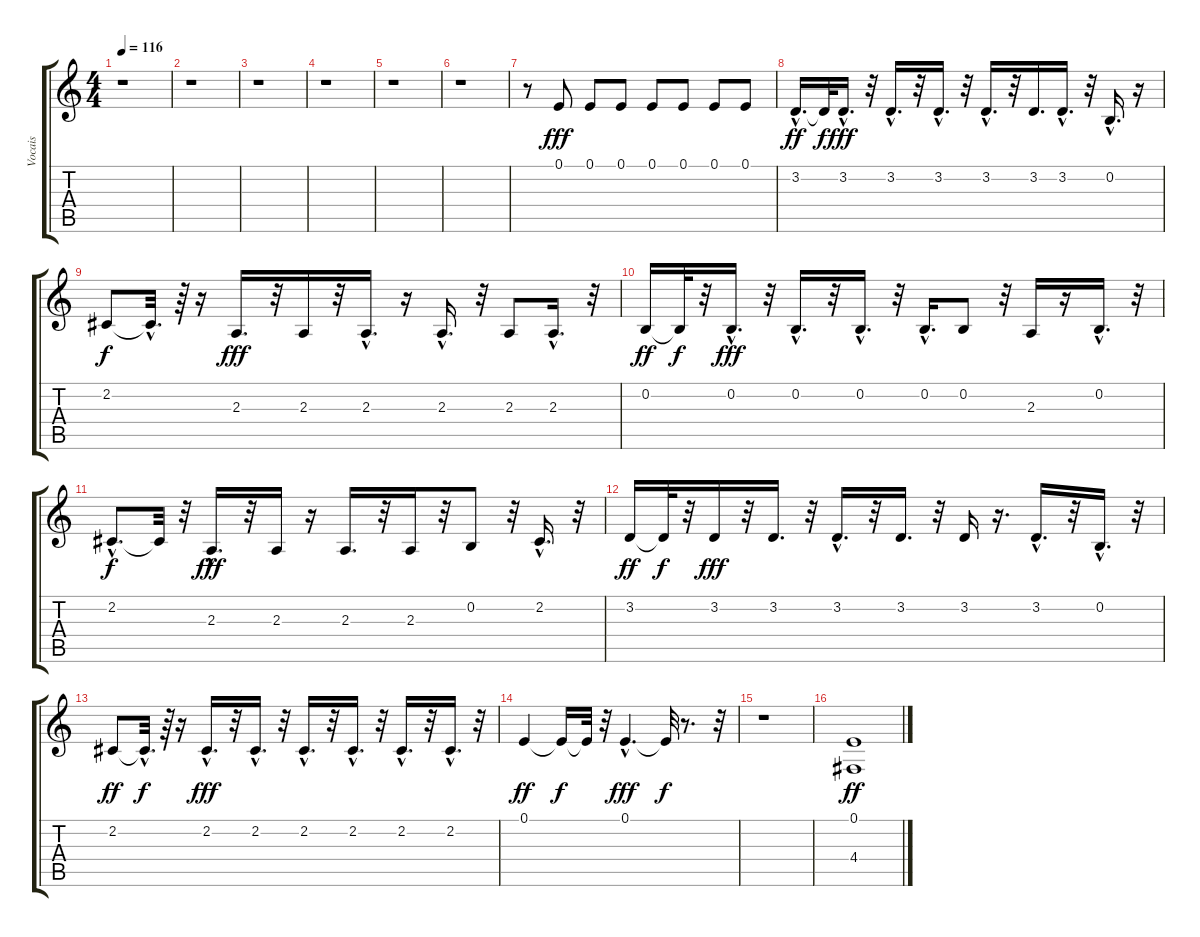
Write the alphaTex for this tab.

\track ("Vocais" "Vocais") {instrument trumpet}
\staff {score tabs}
\tuning (E4 B3 G3 D3 A2 E2) {hide}
\ts (4 4)
\tempo 116
\clef g2
\ks c
r.1{dy ff} |
r.1 |
r.1 |
r.1 |
r.1 |
r.1 |
r.8 0.1.8{dy fff} 0.1.8 0.1.8 0.1.8 0.1.8 0.1.8 0.1.8 |
3.2{hac}.16{d dy ff} 3.2{t}.32{dy f} 3.2{hac}.16{d dy fff} r.32 3.2{hac}.16{d} r.32 3.2{hac}.16{d} r.32 3.2{hac}.16{d} r.32 3.2.16{d} 3.2{hac}.16{d} r.32 0.2{hac}.16{d} r.16 |
2.2.8{dy f} 2.2{hac t}.32{d} r.64 r.16 2.3.16{d dy fff} r.32 2.3.16 r.32 2.3{hac}.16{d} r.16 2.3{hac}.16{d} r.32 2.3.8 2.3{hac}.16{d} r.32 |
0.2.16{dy ff} 0.2{t}.32{dy f} r.32 0.2{hac}.16{d dy fff} r.32 0.2{hac}.16{d} r.32 0.2{hac}.16{d} r.32 0.2{hac}.16{d} 0.2.8 r.32 2.3.16 r.16 0.2{hac}.16{d} r.32 |
2.2{hac}.8{d dy f} 2.2{t}.32 r.32 2.3{hac}.16{d dy fff} r.32 2.3.16 r.16 2.3.16{d} r.32 2.3.16 r.32 0.2.8 r.32 2.2{hac}.16{d} r.32 |
3.2.16{dy ff} 3.2{t}.32{dy f} r.32 3.2.16{dy fff} r.32 3.2.16{d} r.32 3.2{hac}.16{d} r.32 3.2.16{d} r.32 3.2.16 r.16{d} 3.2{hac}.16{d} r.32 0.2{hac}.16{d} r.32 |
2.2.8{dy ff} 2.2{hac t}.32{d dy f} r.64 r.16 2.2{hac}.16{d dy fff} r.32 2.2{hac}.16{d} r.32 2.2{hac}.16{d} r.32 2.2{hac}.16{d} r.32 2.2{hac}.16{d} r.32 2.2{hac}.16{d} r.32 |
0.1.4{dy ff} 0.1{t}.16{dy f} 0.1{t}.32 r.32 0.1{hac}.4{d dy fff} 0.1{t}.32{dy f} r.8{d} r.32 |
r.1 |
(0.1 4.4).1{dy ff}
